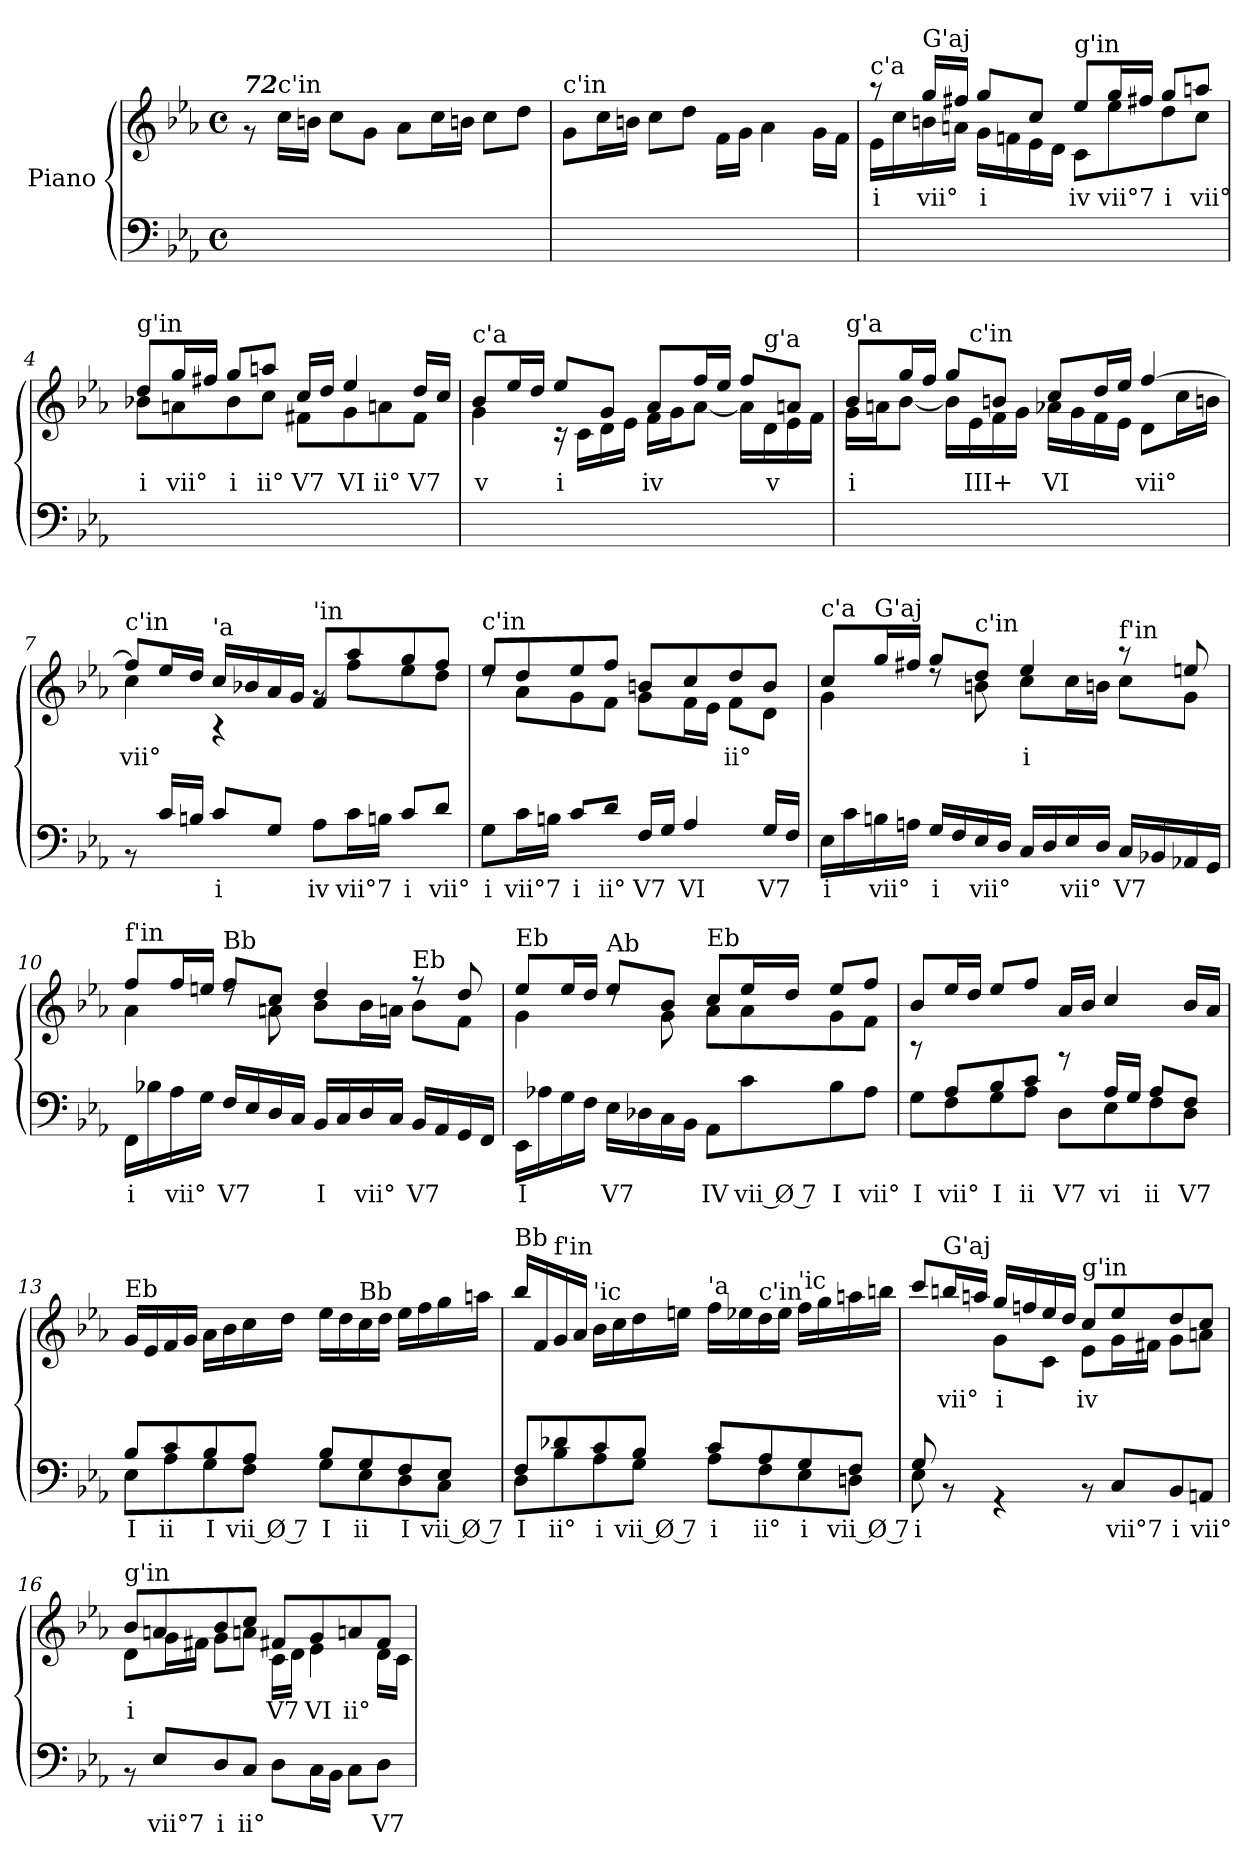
**kern	**text	**kern	**text
*part1	*part1	*part1	*part1
*staff2	*staff2	*staff1	*staff1
*I"Piano	*	*	*
*clefF4	*	*clefG2	*
*k[b-e-a-]	*	*k[b-e-a-]	*
*M4/4	*	*M4/4	*
*met(c)	*	*met(c)	*
=1	=1	=1	=1
*	*	*^	*
!	!	!LO:TX:a:Bi:t=72	!	!
1ryy	.	1rgyy	8r	.
!	!	!	!LO:TX:a:t=c'in	!
.	.	.	16cci\LL	.
.	.	.	16bni\JJ	.
.	.	.	8cci\L	.
.	.	.	8gi\J	.
.	.	.	8a-i\L	.
.	.	.	16cci\L	.
.	.	.	16bni\JJ	.
.	.	.	8cci\L	.
.	.	.	8ddi\J	.
=2	=2	=2	=2	=2
!	!	!LO:TX:a:t=c'in	!	!
1ryy	.	1ryy	8gi\L	.
.	.	.	16cci\L	.
.	.	.	16bni\JJ	.
.	.	.	8cci\L	.
.	.	.	8ddi\J	.
.	.	.	16fi\LL	.
.	.	.	16gi\JJ	.
.	.	.	4a-i\	.
.	.	.	16gi\LL	.
.	.	.	16fi\JJ	.
=3	=3	=3	=3	=3
!	!	!LO:TX:a:t=c'a	!	!
!	!	!	!	!LO:LY:b
1ryy	.	8r	16e-i\LL	i
.	.	.	16cci\	.
!	!	!LO:TX:a:t=G'aj	!	!
!	!	!	!	!LO:LY:b
.	.	16ggj/LL	16bni\	vii°
.	.	16ff#Xj/JJ	16ani\JJ	.
!	!	!	!	!LO:LY:b
.	.	8ggj/L	16gi\LL	i
.	.	.	16fni\	.
.	.	8ccj/J	16e-i\	.
.	.	.	16di\JJ	.
!	!	!LO:TX:a:t=g'in	!	!
!	!	!	!	!LO:LY:b
.	.	8ee-j/L	8ci\L	iv
!	!	!	!	!LO:LY:b
.	.	16ggj/L	8ee-i\	vii°7
.	.	16ff#Xj/JJ	.	.
!	!	!	!	!LO:LY:b
.	.	8ggj/L	8ddi\	i
!	!	!	!	!LO:LY:b
.	.	8aanj/J	8cci\J	vii°
!!LO:LB:g=z	!!
=4	=4	=4	=4	=4
!	!	!LO:TX:a:t=g'in	!	!
!	!	!	!	!LO:LY:b
1ryy	.	8ddj/L	8b-Xi\L	i
!	!	!	!	!LO:LY:b
.	.	16ggj/L	8ani\	vii°
.	.	16ff#Xj/JJ	.	.
!	!	!	!	!LO:LY:b
.	.	8ggj/L	8b-i\	i
!	!	!	!	!LO:LY:b
.	.	8aanj/J	8cci\J	ii°
!	!	!	!	!LO:LY:b
.	.	16ccj/LL	8f#Xi\L	V7
.	.	16ddj/JJ	.	.
!	!	!	!	!LO:LY:b
.	.	4ee-j/	8gi\	VI
!	!	!	!	!LO:LY:b
.	.	.	8ani\	ii°
!	!	!	!	!LO:LY:b
.	.	16ddj/LL	8f#i\J	V7
.	.	16ccj/JJ	.	.
=5	=5	=5	=5	=5
!	!	!LO:TX:a:t=c'a	!	!
!	!	!	!	!LO:LY:b
1ryy	.	8b-j/L	4gi\	v
.	.	16ee-j/L	.	.
.	.	16ddj/JJ	.	.
!	!	!	!	!LO:LY:b
.	.	8ee-j/L	16r	i
.	.	.	16ci\LL	.
.	.	8gj/J	16di\	.
.	.	.	16e-i\JJ	.
!	!	!	!	!LO:LY:b
.	.	8a-j/L	16fi\LL	iv
.	.	.	16gi\J	.
.	.	16ffj/L	[8a-i\J	.
.	.	16ee-j/JJ	.	.
.	.	8ffj/L	16a-i\LL]	.
!	!	!	!LO:TX:a:t=g'a	!
!	!	!	!	!LO:LY:b
.	.	.	16di\	v
.	.	8anj/J	16e-i\	.
.	.	.	16fi\JJ	.
=6	=6	=6	=6	=6
!	!	!LO:TX:a:t=g'a	!	!
!	!	!	!	!LO:LY:b
1ryy	.	8b-j/L	16gi\LL	i
.	.	.	16ani\J	.
.	.	16ggj/L	[8b-i\J	.
.	.	16ffj/JJ	.	.
.	.	8ggj/L	16b-i\LL]	.
!	!	!	!LO:TX:a:t=c'in	!
!	!	!	!	!LO:LY:b
.	.	.	16e-i\	III+
.	.	8bnj/J	16fi\	.
.	.	.	16gi\JJ	.
!	!	!	!	!LO:LY:b
.	.	8ccj/L	16a-Xi\LL	VI
.	.	.	16gi\	.
.	.	16ddj/L	16fi\	.
.	.	16ee-j/JJ	16e-i\JJ	.
!	!	!	!	!LO:LY:b
.	.	[4ffj/	8di\L	vii°
.	.	.	16cci\L	.
.	.	.	16bni\JJ	.
!!LO:LB:g=z	!!
=7	=7	=7	=7	=7
*^	*	*	*	*
!	!	!	!LO:TX:a:t=c'in	!	!
!	!	!	!	!	!LO:LY:b
1ryy	8r	.	8ffj/L]	4cci\	vii°
.	16cZ/LL	.	16ee-j/L	.	.
.	16BnZ/JJ	.	16ddj/JJ	.	.
!	!	!	!LO:TX:a:t='a	!	!
!	!	!LO:LY:b	!	!	!
.	8cZ/L	i	16ccj/LL	4r	.
.	.	.	16b-Xj/	.	.
.	8GZ/J	.	16a-j/	.	.
.	.	.	16gj/JJ	.	.
!	!	!	!LO:TX:a:t='in	!	!
!	!	!LO:LY:b	!	!	!
.	8A-Z\L	iv	8fj/L	8rg	.
!	!	!LO:LY:b	!	!	!
.	16cZ\L	vii°7	8aa-j/	8ffi\L	.
.	16BnZ\JJ	.	.	.	.
!	!	!LO:LY:b	!	!	!
.	8cZ/L	i	8ggj/	8ee-i\	.
!	!	!LO:LY:b	!	!	!
.	8dZ/J	vii°	8ffj/J	8ddi\J	.
=8	=8	=8	=8	=8	=8
!	!	!	!LO:TX:a:t=c'in	!	!
!	!	!LO:LY:b	!	!	!
1ryy	8GZ\L	i	8ee-j/L	8rdd	.
!	!	!LO:LY:b	!	!	!
.	16cZ\L	vii°7	8ddj/	8a-i\L	.
.	16BnZ\JJ	.	.	.	.
!	!	!LO:LY:b	!	!	!
.	8cZ/L	i	8ee-j/	8gi\	.
!	!	!LO:LY:b	!	!	!
.	8dZ/J	ii°	8ffj/J	8fi\J	.
!	!	!LO:LY:b	!	!	!
.	16FZ/LL	V7	8bnj/L	8gi\L	.
.	16GZ/JJ	.	.	.	.
!	!	!LO:LY:b	!	!	!
.	4A-Z/	VI	8ccj/	16fi\L	.
.	.	.	.	16e-i\JJ	.
!	!	!	!	!	!LO:LY:b
.	.	.	8ddj/	8fi\L	ii°
!	!	!LO:LY:b	!	!	!
.	16GZ/LL	V7	8bj/J	8di\J	.
.	16FZ/JJ	.	.	.	.
!!LO:LB:g=z	!!
=9	=9	=9	=9	=9	=9
!	!	!	!LO:TX:a:t=c'a	!	!
!	!	!LO:LY:b	!	!	!
1ryy	16E-Z\LL	i	8ccj/L	4gi\	.
.	16cZ\	.	.	.	.
!	!	!	!LO:TX:a:t=G'aj	!	!
!	!	!LO:LY:b	!	!	!
.	16BnZ\	vii°	16ggj/L	.	.
.	16AnZ\JJ	.	16ff#Xj/JJ	.	.
!	!	!LO:LY:b	!	!	!
.	16GZ/LL	i	8ggj/L	8rdd	.
.	16FZ/	.	.	.	.
!	!	!	!LO:TX:a:t=c'in	!	!
!	!	!LO:LY:b	!	!	!
.	16E-Z/	vii°	8ddj/J	8bni\	.
.	16DZ/JJ	.	.	.	.
!	!	!	!	!	!LO:LY:b
.	16CZ/LL	.	4ee-j/	8cci\L	i
.	16DZ/	.	.	.	.
!	!	!LO:LY:b	!	!	!
.	16E-Z/	vii°	.	16cci\L	.
.	16DZ/JJ	.	.	16bni\JJ	.
!	!	!	!LO:TX:a:t=f'in	!	!
!	!	!LO:LY:b	!	!	!
.	16CZ/LL	V7	8r	8cci\L	.
.	16BB-XZ/	.	.	.	.
.	16AA-XZ/	.	8eenj/	8gi\J	.
.	16GGZ/JJ	.	.	.	.
=10	=10	=10	=10	=10	=10
!	!	!	!LO:TX:a:t=f'in	!	!
!	!	!LO:LY:b	!	!	!
1ryy	16FFZ/LL	i	8ffj/L	4a-i\	.
.	16B-XZ\	.	.	.	.
!	!	!LO:LY:b	!	!	!
.	16A-Z\	vii°	16ffj/L	.	.
.	16GZ\JJ	.	16eenj/JJ	.	.
!	!	!	!LO:TX:a:t=Bb	!	!
!	!	!LO:LY:b	!	!	!
.	16FZ/LL	V7	8ffj/L	8rdd	.
.	16E-Z/	.	.	.	.
.	16DZ/	.	8ccj/J	8ani\	.
.	16CZ/JJ	.	.	.	.
!	!	!LO:LY:b	!	!	!
.	16BB-Z/LL	I	4ddj/	8b-i\L	.
.	16CZ/	.	.	.	.
!	!	!LO:LY:b	!	!	!
.	16DZ/	vii°	.	16b-i\L	.
.	16CZ/JJ	.	.	16ani\JJ	.
!	!	!	!LO:TX:a:t=Eb	!	!
!	!	!LO:LY:b	!	!	!
.	16BB-Z/LL	V7	8r	8b-i\L	.
.	16AA-Z/	.	.	.	.
.	16GGZ/	.	8ddj/	8fi\J	.
.	16FFZ/JJ	.	.	.	.
!!LO:PB:g=z	!!
=11	=11	=11	=11	=11	=11
!	!	!	!LO:TX:a:t=Eb	!	!
!	!	!LO:LY:b	!	!	!
1ryy	16EE-Z/LL	I	8ee-j/L	4gi\	.
.	16A-XZ\	.	.	.	.
.	16GZ\	.	16ee-j/L	.	.
.	16FZ\JJ	.	16ddj/JJ	.	.
!	!	!	!LO:TX:a:t=Ab	!	!
!	!	!LO:LY:b	!	!	!
.	16E-Z\LL	V7	8ee-j/L	8rdd	.
.	16D-XZ\	.	.	.	.
.	16CZ\	.	8b-j/J	8gi\	.
.	16BB-Z\JJ	.	.	.	.
!	!	!	!LO:TX:a:t=Eb	!	!
!	!	!LO:LY:b	!	!	!
.	8AA-Z/L	IV	8ccj/L	8a-i\L	.
!	!	!LO:LY:b	!	!	!
.	8cZ\	vii Ø 7	16ee-j/L	8a-i\	.
.	.	.	16ddj/JJ	.	.
!	!	!LO:LY:b	!	!	!
.	8B-Z\	I	8ee-j/L	8gi\	.
!	!	!LO:LY:b	!	!	!
.	8A-Z\J	vii°	8ffj/J	8fi\J	.
=12	=12	=12	=12	=12	=12
*	*^	*	*	*	*
!	!	!	!	!LO:TX:a:t=Eb	!	!
!	!	!	!LO:LY:b	!	!	!
*	*	*	*	*v	*v	*
1ryy	8rb	8GZ\L	I	8b-j/L	.
!	!	!	!LO:LY:b	!	!
.	8A-i/L	8FZ\	vii°	16ee-j/L	.
.	.	.	.	16ddj/JJ	.
!	!	!	!LO:LY:b	!	!
.	8B-i/	8GZ\	I	8ee-j/L	.
!	!	!	!LO:LY:b	!	!
.	8ci/J	8A-Z\J	ii	8ffj/J	.
!	!	!	!LO:LY:b	!	!
.	8rg	8DZ\L	V7	16a-j/LL	.
.	.	.	.	16b-j/JJ	.
!	!	!	!LO:LY:b	!	!
.	16A-i/LL	8E-Z\	vi	4ccj/	.
.	16Gi/JJ	.	.	.	.
!	!	!	!LO:LY:b	!	!
.	8A-i/L	8FZ\	ii	.	.
!	!	!	!LO:LY:b	!	!
.	8Fi/J	8DZ\J	V7	16b-j/LL	.
.	.	.	.	16a-j/JJ	.
=13	=13	=13	=13	=13	=13
!	!	!	!	!LO:TX:a:t=Eb	!
!	!	!	!LO:LY:b	!	!
1ryy	8B-i/L	8E-Z\L	I	16gj/LL	.
.	.	.	.	16e-j/	.
!	!	!	!LO:LY:b	!	!
.	8ci/	8A-Z\	ii	16fj/	.
.	.	.	.	16gj/JJ	.
!	!	!	!LO:LY:b	!	!
.	8B-i/	8GZ\	I	16a-j\LL	.
.	.	.	.	16b-j\	.
!	!	!	!LO:LY:b	!	!
.	8A-i/J	8FZ\J	vii Ø 7	16ccj\	.
.	.	.	.	16ddj\JJ	.
!	!	!	!LO:LY:b	!	!
.	8B-i/L	8GZ\L	I	16ee-j\LL	.
.	.	.	.	16ddj\	.
!	!	!	!	!LO:TX:a:t=Bb	!
!	!	!	!LO:LY:b	!	!
.	8Gi/	8E-Z\	ii	16ccj\	.
.	.	.	.	16ddj\JJ	.
!	!	!	!LO:LY:b	!	!
.	8Fi/	8DZ\	I	16ee-j\LL	.
.	.	.	.	16ffj\	.
!	!	!	!LO:LY:b	!	!
.	8E-i/J	8CZ\J	vii Ø 7	16ggj\	.
.	.	.	.	16aanj\JJ	.
!!LO:LB:g=z
=14	=14	=14	=14	=14	=14
!	!	!	!	!LO:TX:a:t=Bb	!
!	!	!	!LO:LY:b	!	!
1ryy	8Fi/L	8DZ\L	I	16bb-j\LL	.
.	.	.	.	16fj/	.
!	!	!	!	!LO:TX:a:t=f'in	!
!	!	!	!LO:LY:b	!	!
.	8d-Xi/	8B-Z\	ii°	16gj/	.
.	.	.	.	16a-j/JJ	.
!	!	!	!	!LO:TX:a:t='ic	!
!	!	!	!LO:LY:b	!	!
.	8ci/	8A-Z\	i	16b-j\LL	.
.	.	.	.	16ccj\	.
!	!	!	!LO:LY:b	!	!
.	8B-i/J	8GZ\J	vii Ø 7	16ddj\	.
.	.	.	.	16eenj\JJ	.
!	!	!	!	!LO:TX:a:t='a	!
!	!	!	!LO:LY:b	!	!
.	8ci/L	8A-Z\L	i	16ffj\LL	.
.	.	.	.	16ee-Xj\	.
!	!	!	!	!LO:TX:a:t=c'in	!
!	!	!	!LO:LY:b	!	!
.	8A-i/	8FZ\	ii°	16ddj\	.
.	.	.	.	16ee-j\JJ	.
!	!	!	!	!LO:TX:a:t='ic	!
!	!	!	!LO:LY:b	!	!
.	8Gi/	8E-Z\	i	16ffj\LL	.
.	.	.	.	16ggj\	.
!	!	!	!LO:LY:b	!	!
.	8Fi/J	8DnZ\J	vii Ø 7	16aanj\	.
.	.	.	.	16bbnj\JJ	.
=15	=15	=15	=15	=15	=15
!	!	!	!	!LO:TX:a:t=c'a	!
!	!	!	!LO:LY:b	!	!
*	*	*	*	*^	*
8Gi/L	1ryy	8E-Z\	i	8cccj/L	8ryy	.
!	!	!	!	!LO:TX:a:t=G'aj	!	!
!	!	!	!	!	!	!LO:LY:b
2..ryy	.	8r	.	16bbnj/L	16gi\L	vii°
.	.	.	.	16aanj/JJ	16f#Xi\JJ	.
!	!	!	!	!	!	!LO:LY:b
.	.	4r	.	16ggj/LL	8gi\L	i
.	.	.	.	16ffnj/	.	.
.	.	.	.	16ee-j/	8ci\J	.
.	.	.	.	16ddj/JJ	.	.
!	!	!	!	!LO:TX:a:t=g'in	!	!
!	!	!	!	!	!	!LO:LY:b
.	.	8r	.	8ccj/L	8e-i\L	iv
!	!	!	!LO:LY:b	!	!	!
.	.	8CZ/L	vii°7	8ee-j/	16gi\L	.
.	.	.	.	.	16f#Xi\JJ	.
!	!	!	!LO:LY:b	!	!	!
.	.	8BB-Z/	i	8ddj/	8gi\L	.
!	!	!	!LO:LY:b	!	!	!
.	.	8AAnZ/J	vii°	8ccj/J	8ani\J	.
=16	=16	=16	=16	=16	=16	=16
!	!	!	!	!LO:TX:a:t=g'in	!	!
!	!	!	!	!	!	!LO:LY:b
*	*v	*v	*	*	*	*
1ryy	8rBB	.	8b-j/L	8di\L	i
!	!	!LO:LY:b	!	!	!
.	8E-Z/L	vii°7	8anj/	16gi\L	.
.	.	.	.	16f#Xi\JJ	.
!	!	!LO:LY:b	!	!	!
.	8DZ/	i	8b-j/	8gi\L	.
!	!	!LO:LY:b	!	!	!
.	8CZ/J	ii°	8ccj/J	8ani\J	.
!	!	!	!	!	!LO:LY:b
.	8DZ\L	.	8f#Xj/L	16ci\LL	V7
.	.	.	.	16di\JJ	.
!	!	!	!	!	!LO:LY:b
.	16CZ\L	.	8gj/	4e-i\	VI
.	16BB-Z\JJ	.	.	.	.
!	!	!	!	!	!LO:LY:b
.	8CZ\L	.	8anj/	.	ii°
!	!	!LO:LY:b	!	!	!
.	8DZ\J	V7	8f#j/J	16di\LL	.
.	.	.	.	16ci\JJ	.
*v	*v	*	*	*	*
*	*	*v	*v	*
=	=	=	=
*-	*-	*-	*-
